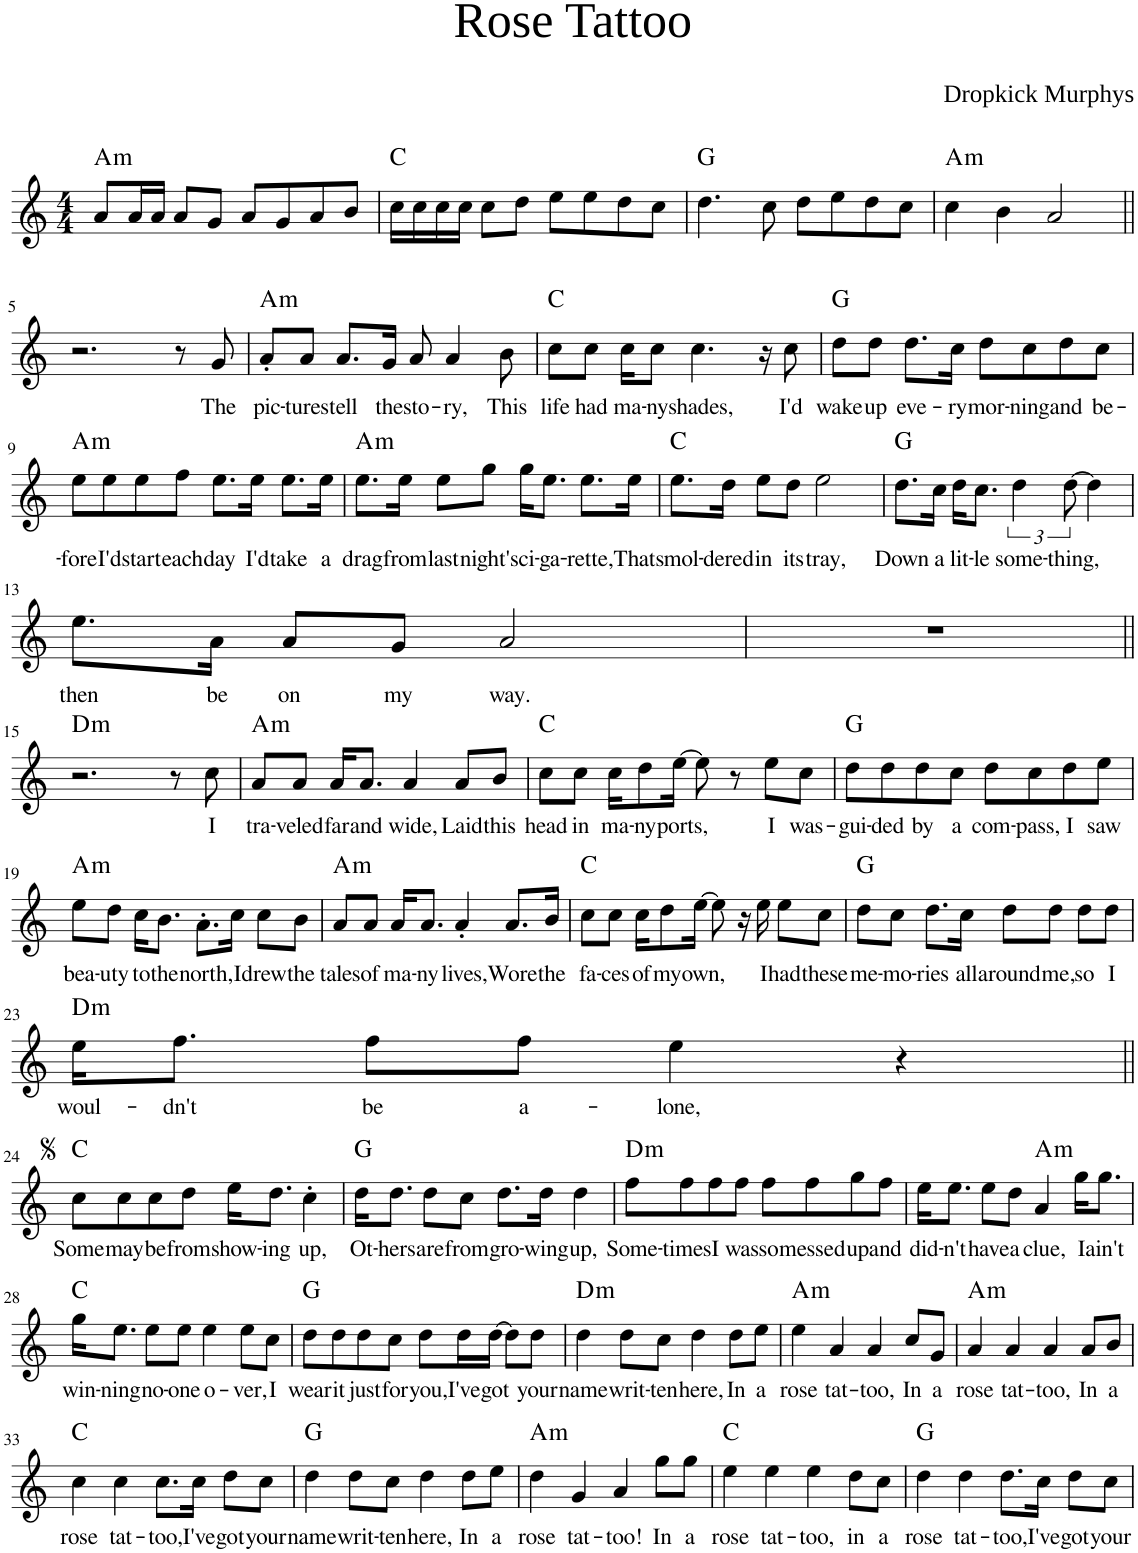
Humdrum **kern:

**kern	**text	**harte
*part1	*part1	*part1
*staff1	*staff1	*
*I"Piano	*	*
*I'Pno	*	*
*clefG2	*	*
*k[]	*	*
*M4/4	*	*
=1	=1	=1
!	!	!LO:H:kt=m
8a/L	.	A:min
16a/L	.	.
16a/JJ	.	.
8a/L	.	.
8g/J	.	.
8a/L	.	.
8g/	.	.
8a/	.	.
8b/J	.	.
=2	=2	=2
!	!	!LO:H:kt=N.C.
16cc\LL	.	N
16cc\	.	.
16cc\	.	.
16cc\JJ	.	.
8cc\L	.	.
8dd\J	.	.
8ee\L	.	.
8ee\	.	.
8dd\	.	.
8cc\J	.	.
=3	=3	=3
!	!	!LO:H:kt=N.C.
4.dd\	.	N
8cc\	.	.
8dd\L	.	.
8ee\	.	.
8dd\	.	.
8cc\J	.	.
=4	=4	=4
!	!	!LO:H:kt=m
4cc\	.	A:min
4b\	.	.
2a/	.	.
!!LO:LB:g=z
=5||	=5||	=5||
2.r	.	.
8r	.	.
!	!LO:LY:b	!
8g/	The	.
=6	=6	=6
!	!LO:LY:b	!LO:H:kt=m
8a'/L	pic-	A:min
!	!LO:LY:b	!
8a/J	-tures	.
!	!LO:LY:b	!
8.a/L	tell	.
!	!LO:LY:b	!
16g/Jk	the	.
!	!LO:LY:b	!
8a/	sto-	.
!	!LO:LY:b	!
4a/	-ry,	.
!	!LO:LY:b	!
8b\	This	.
=7	=7	=7
!	!LO:LY:b	!LO:H:kt=N.C.
8cc\L	life	N
!	!LO:LY:b	!
8cc\J	had	.
!	!LO:LY:b	!
16cc\KL	ma-	.
!	!LO:LY:b	!
8cc\J	-ny	.
!	!LO:LY:b	!
4.cc\	shades,	.
16r	.	.
!	!LO:LY:b	!
8cc\	I'd	.
=8	=8	=8
!	!LO:LY:b	!LO:H:kt=N.C.
8dd\L	wake	N
!	!LO:LY:b	!
8dd\J	up	.
!	!LO:LY:b	!
8.dd\L	eve-	.
!	!LO:LY:b	!
16cc\Jk	-ry	.
!	!LO:LY:b	!
8dd\L	mor-	.
!	!LO:LY:b	!
8cc\	-ning	.
!	!LO:LY:b	!
8dd\	and	.
!	!LO:LY:b	!
8cc\J	be-	.
!!LO:LB:g=z
=9	=9	=9
!	!LO:LY:b	!LO:H:kt=m
8ee\L	-fore	A:min
!	!LO:LY:b	!
8ee\	I'd	.
!	!LO:LY:b	!
8ee\	start	.
!	!LO:LY:b	!
8ff\J	each	.
!	!LO:LY:b	!
8.ee\L	day	.
!	!LO:LY:b	!
16ee\Jk	I'd	.
!	!LO:LY:b	!
8.ee\L	take	.
!	!LO:LY:b	!
16ee\Jk	a	.
=10	=10	=10
!	!LO:LY:b	!LO:H:kt=m
8.ee\L	drag	A:min
!	!LO:LY:b	!
16ee\Jk	from	.
!	!LO:LY:b	!
8ee\L	last	.
!	!LO:LY:b	!
8gg\J	night's	.
!	!LO:LY:b	!
16gg\KL	ci-	.
!	!LO:LY:b	!
8.ee\J	-ga-	.
!	!LO:LY:b	!
8.ee\L	-rette,	.
!	!LO:LY:b	!
16ee\Jk	That	.
=11	=11	=11
!	!LO:LY:b	!LO:H:kt=N.C.
8.ee\L	smol-	N
!	!LO:LY:b	!
16dd\Jk	-dered	.
!	!LO:LY:b	!
8ee\L	in	.
!	!LO:LY:b	!
8dd\J	its	.
!	!LO:LY:b	!
2ee\	tray,	.
=12	=12	=12
!	!LO:LY:b	!LO:H:kt=N.C.
8.dd\L	Down	N
!	!LO:LY:b	!
16cc\Jk	a	.
!	!LO:LY:b	!
16dd\KL	lit-	.
!	!LO:LY:b	!
8.cc\J	-le	.
!	!LO:LY:b	!
6dd\	some-	.
!	!LO:LY:b	!
[12dd\	-thing,	.
4dd\]	.	.
!!LO:LB:g=z
=13	=13	=13
!	!LO:LY:b	!
8.ee\L	then	.
!	!LO:LY:b	!
16a\Jk	be	.
!	!LO:LY:b	!
8a/L	on	.
!	!LO:LY:b	!
8g/J	my	.
!	!LO:LY:b	!
2a/	way.	.
=14	=14	=14
1r	.	.
!!LO:LB:g=z
=15||	=15||	=15||
!	!	!LO:H:kt=m
2.r	.	D:min
8r	.	.
!	!LO:LY:b	!
8cc\	I	.
=16	=16	=16
!	!LO:LY:b	!LO:H:kt=m
8a/L	tra-	A:min
!	!LO:LY:b	!
8a/J	-veled	.
!	!LO:LY:b	!
16a/KL	far	.
!	!LO:LY:b	!
8.a/J	and	.
!	!LO:LY:b	!
4a/	wide,	.
!	!LO:LY:b	!
8a/L	Laid	.
!	!LO:LY:b	!
8b/J	this	.
=17	=17	=17
!	!LO:LY:b	!LO:H:kt=N.C.
8cc\L	head	N
!	!LO:LY:b	!
8cc\J	in	.
!	!LO:LY:b	!
16cc\KL	ma-	.
!	!LO:LY:b	!
8dd\	-ny	.
!	!LO:LY:b	!
[16ee\Jk	ports,	.
8ee\]	.	.
8r	.	.
!	!LO:LY:b	!
8ee\L	I	.
!	!LO:LY:b	!
8cc\J	was-	.
=18	=18	=18
!	!LO:LY:b	!LO:H:kt=N.C.
8dd\L	-gui-	N
!	!LO:LY:b	!
8dd\	-ded	.
!	!LO:LY:b	!
8dd\	by	.
!	!LO:LY:b	!
8cc\J	a	.
!	!LO:LY:b	!
8dd\L	com-	.
!	!LO:LY:b	!
8cc\	-pass,	.
!	!LO:LY:b	!
8dd\	I	.
!	!LO:LY:b	!
8ee\J	saw	.
!!LO:LB:g=z
=19	=19	=19
!	!LO:LY:b	!LO:H:kt=m
8ee\L	bea-	A:min
!	!LO:LY:b	!
8dd\J	-uty	.
!	!LO:LY:b	!
16cc\KL	to	.
!	!LO:LY:b	!
8.b\J	the	.
!	!LO:LY:b	!
8.a'\L	north,	.
!	!LO:LY:b	!
16cc\Jk	I	.
!	!LO:LY:b	!
8cc\L	drew	.
!	!LO:LY:b	!
8b\J	the	.
=20	=20	=20
!	!LO:LY:b	!LO:H:kt=m
8a/L	tales	A:min
!	!LO:LY:b	!
8a/J	of	.
!	!LO:LY:b	!
16a/KL	ma-	.
!	!LO:LY:b	!
8.a/J	-ny	.
!	!LO:LY:b	!
4a'/	lives,	.
!	!LO:LY:b	!
8.a/L	Wore	.
!	!LO:LY:b	!
16b/Jk	the	.
=21	=21	=21
!	!LO:LY:b	!LO:H:kt=N.C.
8cc\L	fa-	N
!	!LO:LY:b	!
8cc\J	-ces	.
!	!LO:LY:b	!
16cc\KL	of	.
!	!LO:LY:b	!
8dd\	my	.
!	!LO:LY:b	!
[16ee\Jk	own,	.
8ee\]	.	.
16r	.	.
!	!LO:LY:b	!
16ee\	I	.
!	!LO:LY:b	!
8ee\L	had	.
!	!LO:LY:b	!
8cc\J	these	.
=22	=22	=22
!	!LO:LY:b	!LO:H:kt=N.C.
8dd\L	me-	N
!	!LO:LY:b	!
8cc\J	-mo-	.
!	!LO:LY:b	!
8.dd\L	-ries	.
!	!LO:LY:b	!
16cc\Jk	all	.
!	!LO:LY:b	!
8dd\L	around	.
!	!LO:LY:b	!
8dd\J	me,	.
!	!LO:LY:b	!
8dd\L	so	.
!	!LO:LY:b	!
8dd\J	I	.
!!LO:LB:g=z
=23	=23	=23
!	!LO:LY:b	!LO:H:kt=m
16ee\KL	woul-	D:min
!	!LO:LY:b	!
8.ff\J	-dn't	.
!	!LO:LY:b	!
8ff\L	be	.
!	!LO:LY:b	!
8ff\J	a-	.
!	!LO:LY:b	!
4ee\	-lone,	.
4r	.	.
!!LO:LB:g=z
=24||	=24||	=24||
!	!LO:LY:b	!LO:H:kt=N.C.
8cc\L	Some	N
!	!LO:LY:b	!
8cc\	may	.
!	!LO:LY:b	!
8cc\	be	.
!	!LO:LY:b	!
8dd\J	from	.
!	!LO:LY:b	!
16ee\KL	show-	.
!	!LO:LY:b	!
8.dd\J	-ing	.
!	!LO:LY:b	!
4cc'\	up,	.
=25	=25	=25
!	!LO:LY:b	!LO:H:kt=N.C.
16dd\KL	Ot-	N
!	!LO:LY:b	!
8.dd\J	-hers	.
!	!LO:LY:b	!
8dd\L	are	.
!	!LO:LY:b	!
8cc\J	from	.
!	!LO:LY:b	!
8.dd\L	gro-	.
!	!LO:LY:b	!
16dd\Jk	-wing	.
!	!LO:LY:b	!
4dd\	up,	.
=26	=26	=26
!	!LO:LY:b	!LO:H:kt=m
8ff\L	Some-	D:min
!	!LO:LY:b	!
8ff\	-times	.
!	!LO:LY:b	!
8ff\	I	.
!	!LO:LY:b	!
8ff\J	was	.
!	!LO:LY:b	!
8ff\L	so	.
!	!LO:LY:b	!
8ff\	messed	.
!	!LO:LY:b	!
8gg\	up	.
!	!LO:LY:b	!
8ff\J	and	.
=27	=27	=27
!	!LO:LY:b	!
16ee\KL	did-	.
!	!LO:LY:b	!
8.ee\J	-n't	.
!	!LO:LY:b	!
8ee\L	have	.
!	!LO:LY:b	!
8dd\J	a	.
!	!LO:LY:b	!LO:H:kt=m
4a/	clue,	A:min
!	!LO:LY:b	!
16gg\KL	I	.
!	!LO:LY:b	!
8.gg\J	ain't	.
!!LO:LB:g=z
=28	=28	=28
!	!LO:LY:b	!LO:H:kt=N.C.
16gg\KL	win-	N
!	!LO:LY:b	!
8.ee\J	-ning	.
!	!LO:LY:b	!
8ee\L	no-	.
!	!LO:LY:b	!
8ee\J	-one	.
!	!LO:LY:b	!
4ee\	o-	.
!	!LO:LY:b	!
8ee\L	-ver,	.
!	!LO:LY:b	!
8cc\J	I	.
=29	=29	=29
!	!LO:LY:b	!LO:H:kt=N.C.
8dd\L	wear	N
!	!LO:LY:b	!
8dd\	it	.
!	!LO:LY:b	!
8dd\	just	.
!	!LO:LY:b	!
8cc\J	for	.
!	!LO:LY:b	!
8dd\L	you,	.
!	!LO:LY:b	!
16dd\L	I've	.
!	!LO:LY:b	!
[16dd\JJ	got	.
8dd\L]	.	.
!	!LO:LY:b	!
8dd\J	your	.
=30	=30	=30
!	!LO:LY:b	!LO:H:kt=m
4dd\	name	D:min
!	!LO:LY:b	!
8dd\L	writ-	.
!	!LO:LY:b	!
8cc\J	-ten	.
!	!LO:LY:b	!
4dd\	here,	.
!	!LO:LY:b	!
8dd\L	In	.
!	!LO:LY:b	!
8ee\J	a	.
=31	=31	=31
!	!LO:LY:b	!LO:H:kt=m
4ee\	rose	A:min
!	!LO:LY:b	!
4a/	tat-	.
!	!LO:LY:b	!
4a/	-too,	.
!	!LO:LY:b	!
8cc/L	In	.
!	!LO:LY:b	!
8g/J	a	.
=32	=32	=32
!	!LO:LY:b	!LO:H:kt=m
4a/	rose	A:min
!	!LO:LY:b	!
4a/	tat-	.
!	!LO:LY:b	!
4a/	-too,	.
!	!LO:LY:b	!
8a/L	In	.
!	!LO:LY:b	!
8b/J	a	.
!!LO:LB:g=z
=33	=33	=33
!	!LO:LY:b	!LO:H:kt=N.C.
4cc\	rose	N
!	!LO:LY:b	!
4cc\	tat-	.
!	!LO:LY:b	!
8.cc\L	-too,	.
!	!LO:LY:b	!
16cc\Jk	I've	.
!	!LO:LY:b	!
8dd\L	got	.
!	!LO:LY:b	!
8cc\J	your	.
=34	=34	=34
!	!LO:LY:b	!LO:H:kt=N.C.
4dd\	name	N
!	!LO:LY:b	!
8dd\L	writ-	.
!	!LO:LY:b	!
8cc\J	-ten	.
!	!LO:LY:b	!
4dd\	here,	.
!	!LO:LY:b	!
8dd\L	In	.
!	!LO:LY:b	!
8ee\J	a	.
=35	=35	=35
!	!LO:LY:b	!LO:H:kt=m
4dd\	rose	A:min
!	!LO:LY:b	!
4g/	tat-	.
!	!LO:LY:b	!
4a/	-too!	.
!	!LO:LY:b	!
8gg\L	In	.
!	!LO:LY:b	!
8gg\J	a	.
=36	=36	=36
!	!LO:LY:b	!LO:H:kt=N.C.
4ee\	rose	N
!	!LO:LY:b	!
4ee\	tat-	.
!	!LO:LY:b	!
4ee\	-too,	.
!	!LO:LY:b	!
8dd\L	in	.
!	!LO:LY:b	!
8cc\J	a	.
=37	=37	=37
!	!LO:LY:b	!LO:H:kt=N.C.
4dd\	rose	N
!	!LO:LY:b	!
4dd\	tat-	.
!	!LO:LY:b	!
8.dd\L	-too,	.
!	!LO:LY:b	!
16cc\Jk	I've	.
!	!LO:LY:b	!
8dd\L	got	.
!	!LO:LY:b	!
8cc\J	your	.
=	=	=
*-	*-	*-
